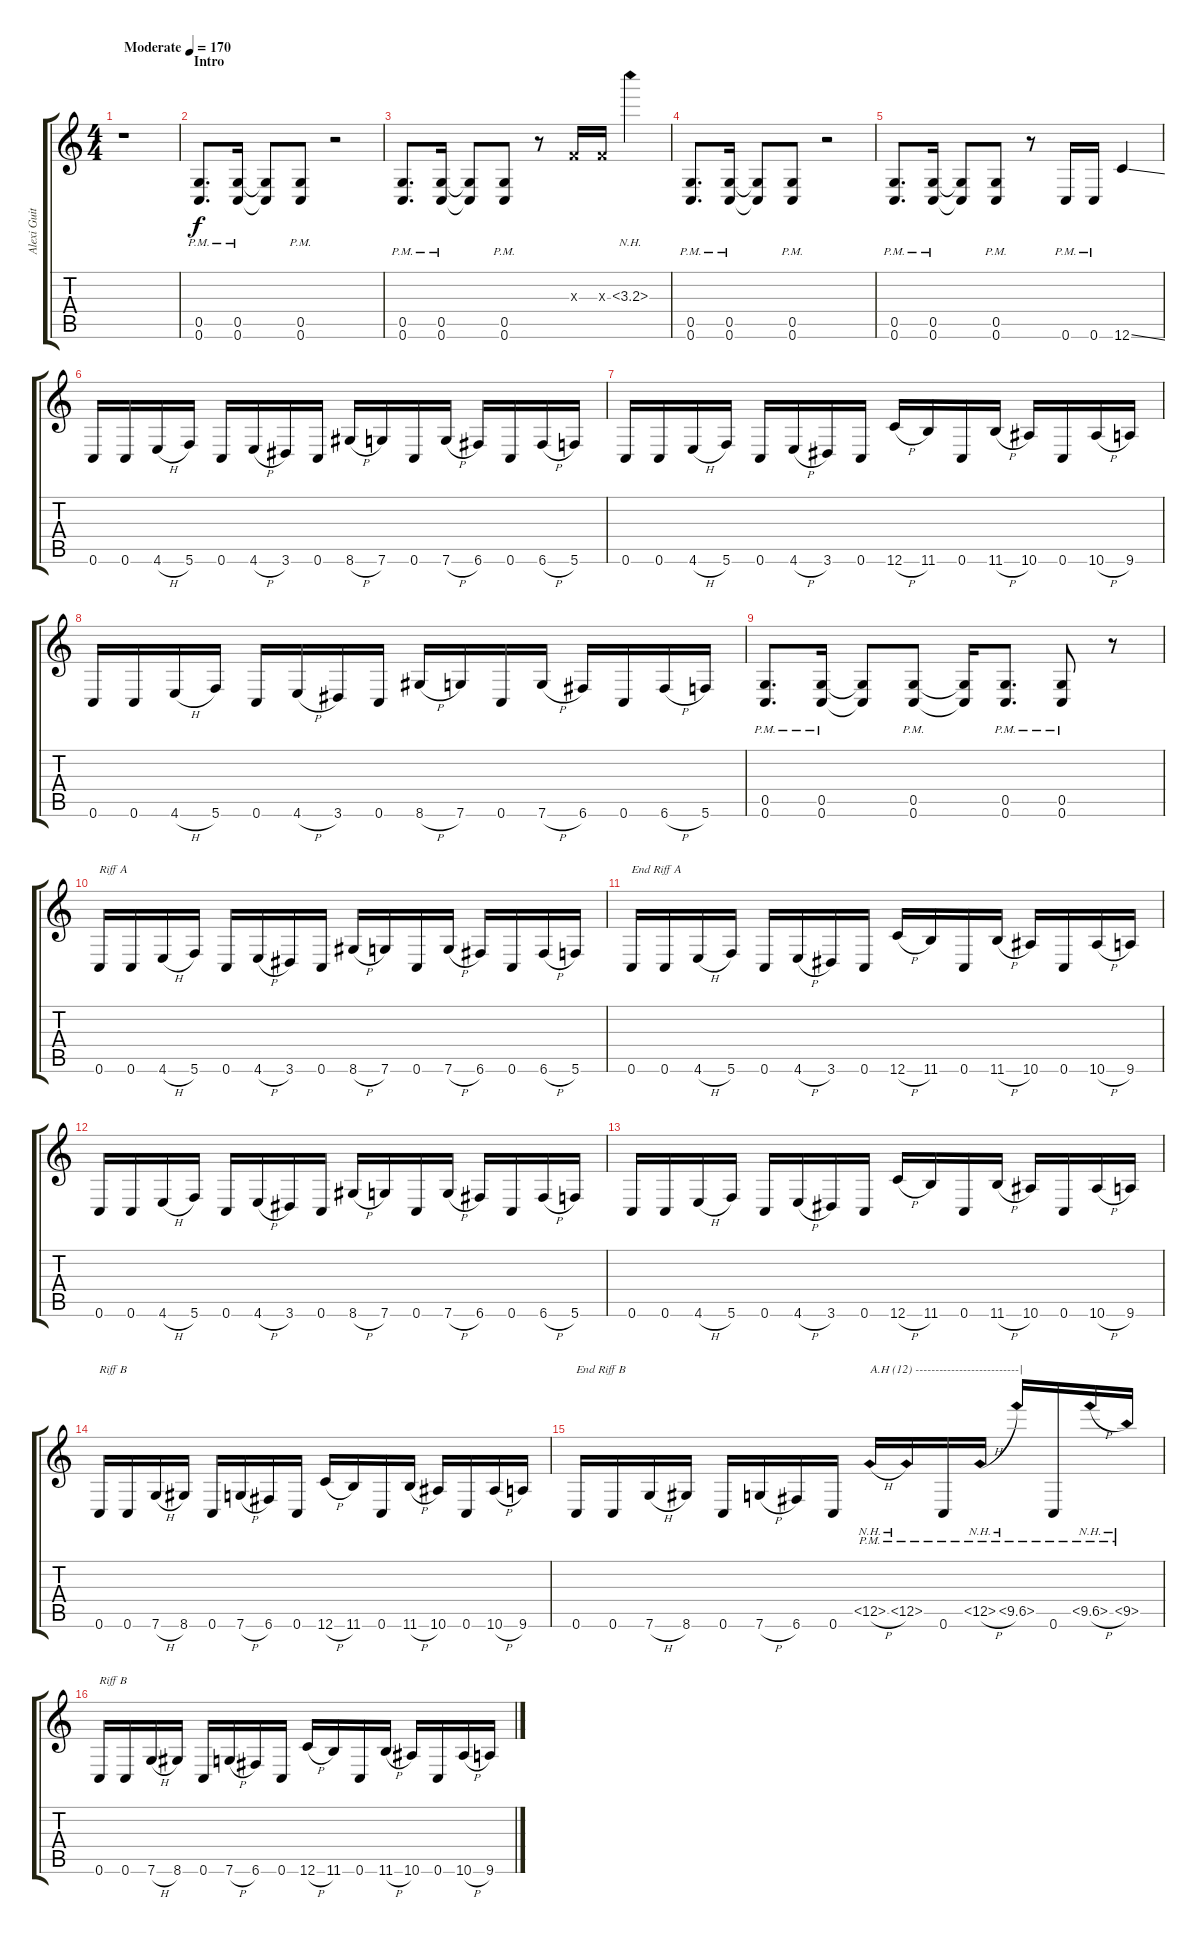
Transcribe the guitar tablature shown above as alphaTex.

\track ("Alexi Guitar 1" "Alexi Guit") {instrument distortionguitar}
\staff {score tabs}
\tuning (D4 A3 F3 C3 G2 C2) {hide}
\ts (4 4)
\tempo (170 "Moderate")
\clef g2
\ks c
r.1{dy f instrument distortionguitar} |
\section ("" "Intro")
(0.5{pm} 0.6{pm}).8{d} (0.5{pm} 0.6{pm}).16 (0.5{t} 0.6{t}).8 (0.5{pm} 0.6{pm}).8 r.2 |
(0.5{pm} 0.6{pm}).8{d} (0.5{pm} 0.6{pm}).16 (0.5{t} 0.6{t}).8 (0.5{pm} 0.6{pm}).8 r.8 0.3{x}.16 0.3{x}.16 3.3{nh}.4 |
(0.5{pm} 0.6{pm}).8{d} (0.5{pm} 0.6{pm}).16 (0.5{t} 0.6{t}).8 (0.5{pm} 0.6{pm}).8 r.2 |
(0.5{pm} 0.6{pm}).8{d} (0.5{pm} 0.6{pm}).16 (0.5{t} 0.6{t}).8 (0.5{pm} 0.6{pm}).8 r.8 0.6{pm}.16 0.6{pm}.16 12.6{ss}.4 |
0.6.16 0.6.16 4.6{h}.16 5.6.16 0.6.16 4.6{h}.16 3.6.16 0.6.16 8.6{h}.16 7.6.16 0.6.16 7.6{h}.16 6.6.16 0.6.16 6.6{h}.16 5.6.16 |
0.6.16 0.6.16 4.6{h}.16 5.6.16 0.6.16 4.6{h}.16 3.6.16 0.6.16 12.6{h}.16 11.6.16 0.6.16 11.6{h}.16 10.6.16 0.6.16 10.6{h}.16 9.6.16 |
0.6.16 0.6.16 4.6{h}.16 5.6.16 0.6.16 4.6{h}.16 3.6.16 0.6.16 8.6{h}.16 7.6.16 0.6.16 7.6{h}.16 6.6.16 0.6.16 6.6{h}.16 5.6.16 |
(0.5{pm} 0.6{pm}).8{d} (0.5{pm} 0.6{pm}).16 (0.5{t} 0.6{t}).8 (0.5{pm} 0.6{pm}).8 (0.5{t} 0.6{t}).16 (0.5{pm} 0.6{pm}).8{d} (0.5{pm} 0.6{pm}).8 r.8 |
0.6.16{txt "Riff A"} 0.6.16 4.6{h}.16 5.6.16 0.6.16 4.6{h}.16 3.6.16 0.6.16 8.6{h}.16 7.6.16 0.6.16 7.6{h}.16 6.6.16 0.6.16 6.6{h}.16 5.6.16 |
0.6.16{txt "End Riff A"} 0.6.16 4.6{h}.16 5.6.16 0.6.16 4.6{h}.16 3.6.16 0.6.16 12.6{h}.16 11.6.16 0.6.16 11.6{h}.16 10.6.16 0.6.16 10.6{h}.16 9.6.16 |
0.6.16 0.6.16 4.6{h}.16 5.6.16 0.6.16 4.6{h}.16 3.6.16 0.6.16 8.6{h}.16 7.6.16 0.6.16 7.6{h}.16 6.6.16 0.6.16 6.6{h}.16 5.6.16 |
0.6.16 0.6.16 4.6{h}.16 5.6.16 0.6.16 4.6{h}.16 3.6.16 0.6.16 12.6{h}.16 11.6.16 0.6.16 11.6{h}.16 10.6.16 0.6.16 10.6{h}.16 9.6.16 |
0.6.16{txt "Riff B"} 0.6.16 7.6{h}.16 8.6.16 0.6.16 7.6{h}.16 6.6.16 0.6.16 12.6{h}.16 11.6.16 0.6.16 11.6{h}.16 10.6.16 0.6.16 10.6{h}.16 9.6.16 |
0.6.16{txt "End Riff B"} 0.6.16 7.6{h}.16 8.6.16 0.6.16 7.6{h}.16 6.6.16 0.6.16 12.5{nh h pm}.16{txt "A.H (12) --------------------------|"} 11.5{nh pm}.16 0.6{pm}.16 11.5{nh h pm}.16 10.5{nh pm}.16 0.6{pm}.16 10.5{nh h pm}.16 9.5{nh pm}.16 |
0.6.16{txt "Riff B"} 0.6.16 7.6{h}.16 8.6.16 0.6.16 7.6{h}.16 6.6.16 0.6.16 12.6{h}.16 11.6.16 0.6.16 11.6{h}.16 10.6.16 0.6.16 10.6{h}.16 9.6.16
